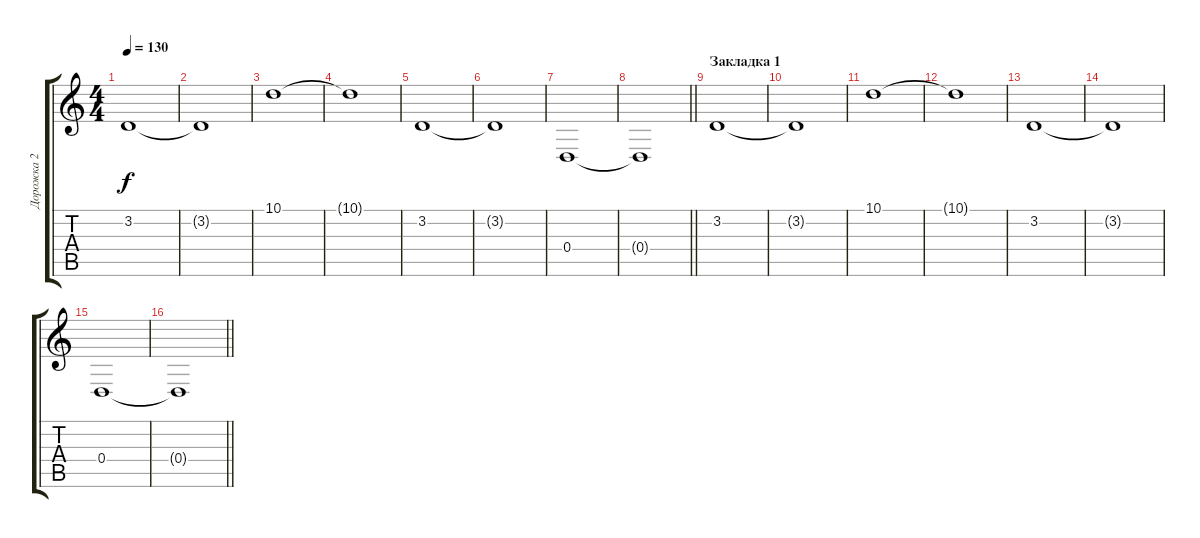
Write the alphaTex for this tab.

\track ("Дорожка 2" "Дорожка 2") {instrument acousticgrandpiano}
\staff {score tabs}
\tuning (E4 B3 G3 D3 A2 E2) {hide}
\ts (4 4)
\tempo 130
\clef g2
\ks c
3.2.1{dy f} |
3.2{t}.1 |
10.1.1 |
10.1{t}.1 |
3.2.1 |
3.2{t}.1 |
0.4.1 |
\barLineRight lightlight
0.4{t}.1 |
\section ("" "Закладка 1")
3.2.1 |
3.2{t}.1 |
10.1.1 |
10.1{t}.1 |
3.2.1 |
3.2{t}.1 |
0.4.1 |
\barLineRight lightlight
0.4{t}.1
